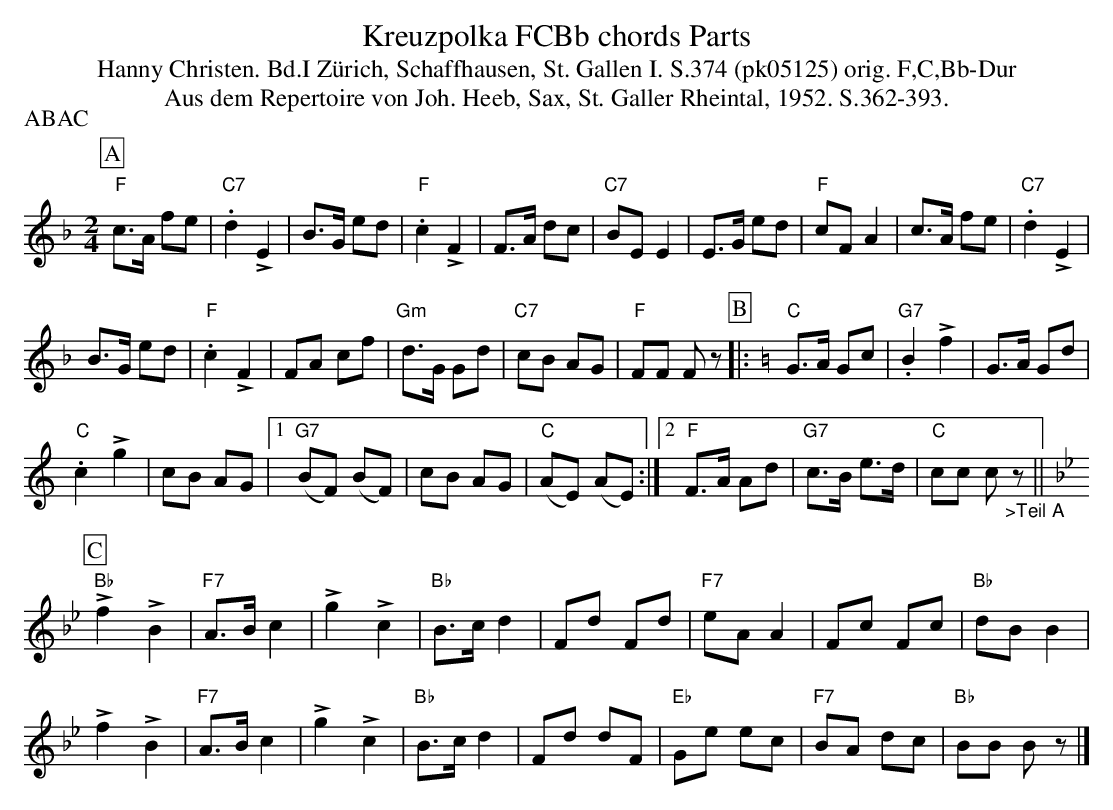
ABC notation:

X:1
T: Kreuzpolka FCBb chords Parts
P:ABAC
T:Hanny Christen. Bd.I Zürich, Schaffhausen, St. Gallen I. S.374 (pk05125) orig. F,C,Bb-Dur
T: Aus dem Repertoire von Joh. Heeb, Sax, St. Galler Rheintal, 1952. S.362-393.
M:2/4
L:1/8
K:F %%MIDI gchordon
[P:A] "F"c>A fe | "C7".d2!>!E2  | B>G ed | "F".c2!>!F2 | F>A dc | "C7"BEE2 | E>G ed | "F"cFA2 | c>A fe | "C7".d2!>!E2  |
 B>G ed | "F".c2!>!F2 | FA cf | "Gm"d>G Gd | "C7"cB AG | "F"FF Fz [P:B] |: [K:C] "C"G>A Gc | "G7".B2!>!f2 | G>A Gd |
 ."C"c2!>!g2 | cB AG |1 "G7"(BF) (BF) | cB AG | "C"(AE) (AE) :|2 "F"F>A Ad | "G7"c>B e>d | "C"cc c"_>Teil A"z || [P:C] [K:Bb]
"Bb"!>!f2!>!B2 | "F7"A>Bc2 | !>!g2!>!c2 | "Bb"B>cd2 | Fd Fd | "F7"eAA2 | Fc Fc | "Bb"dBB2 |
!>!f2!>!B2 | "F7"A>Bc2 | !>!g2!>!c2 | "Bb"B>cd2 | Fd dF | "Eb"Ge ec | "F7"BA dc | "Bb"BB Bz |]
